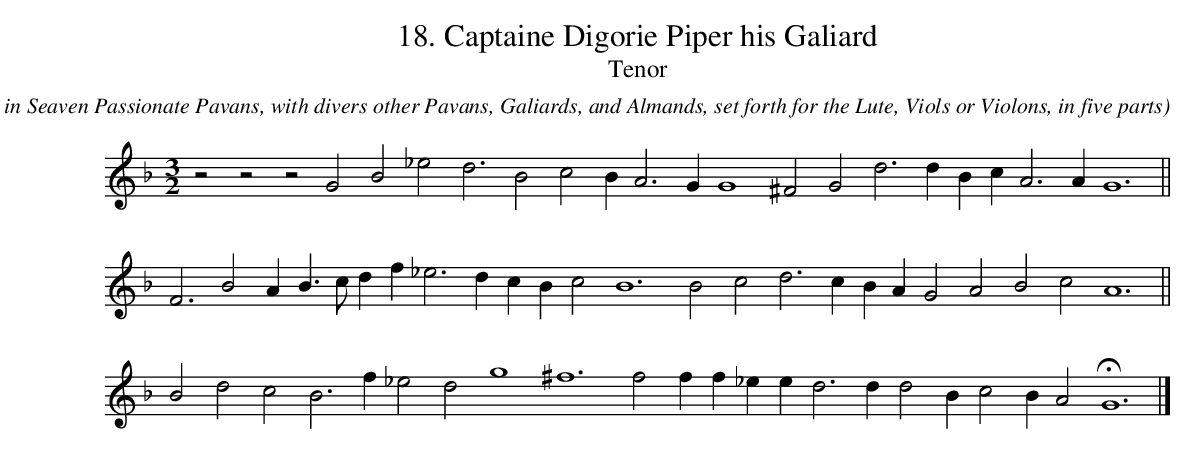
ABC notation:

X:1
T:18. Captaine Digorie Piper his Galiard
T:Tenor
C: John Dowland
O: From Lachrimae, or Seaven Teares figured in Seaven Passionate Pavans, with divers other Pavans, Galiards, and Almands, set forth for the Lute, Viols or Violons, in five parts
L:1/4
M:3/2
K:Gdor -8va
z2 z2 z2 G2 B2 _e2 d3 B2 c2 B A3 G G4 ^F2 G2 d3 d B c A3 A G6 ||
F3 B2 A B > c d f _e3 d c B c2 B6 B2 c2 d3 c B A G2 A2 B2 c2 A6 ||
B2 d2 c2 B3 f _e2 d2 g4 ^f6 f2 f f _e e d3 d d2 B c2 B A2 HG6 |]
